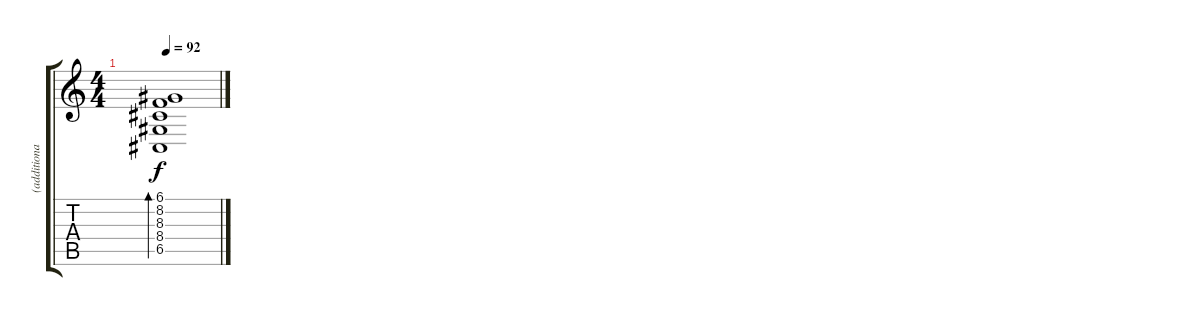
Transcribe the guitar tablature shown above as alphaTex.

\track ("(additional keyboard)" "(additiona") {instrument electricpiano1}
\staff {score tabs}
\tuning (D4 A3 F3 C3 G2 D2) {hide}
\ts (4 4)
\tempo 92
\clef g2
\ks c
(6.1 8.2 8.3 8.4 6.5).1{bd 120 dy f}
